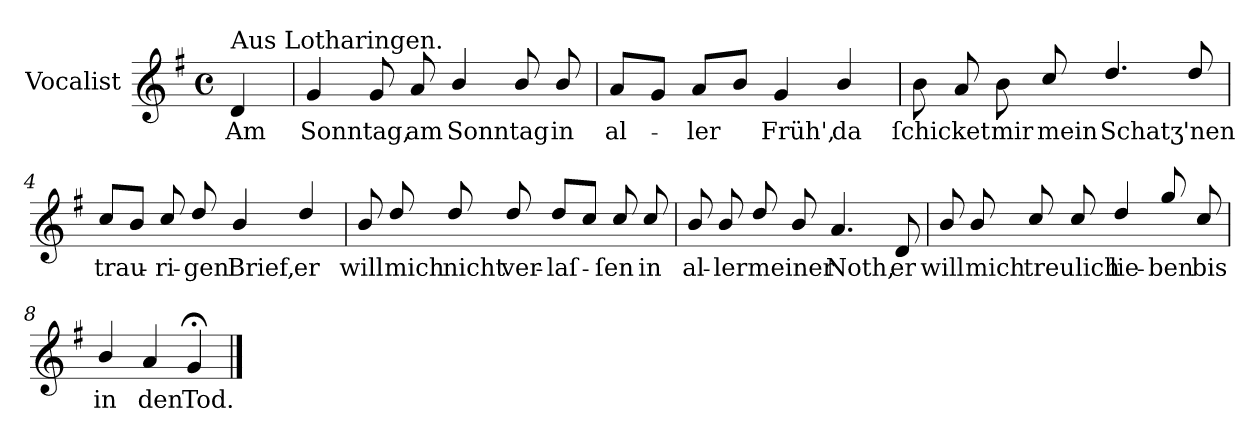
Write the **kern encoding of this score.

**kern	**text
*part1	*part1
*staff1	*staff1
*I"Vocalist	*
*k[f#]	*
*G:	*
*M4/4	*
*met(c)	*
=	=
!LO:TX:a:t=Aus Lotharingen.	!
4d	Am
=1	=1
4g	Sonntag,
8g	.
8a	am
4b/	Sonntag
8b/	.
8b/	in
=2	=2
8aL	al-
8gJ	.
8aL	-ler
8bJ	.
4g	Früh',
4b/	da
=3	=3
8b	ſchicket
8a	.
8b	mir
8cc/	mein
4.dd/	Schatʒ
8dd/	'nen
=4	=4
8cc/L	trau-
8bJ	.
8cc/	-ri-
8dd/	-gen
4b/	Brief,
4dd/	er
=5	=5
8b/	will
8dd/	mich
8dd/	nicht
8dd/	ver-
8dd/L	-laſ-
8ccJ	.
8cc/	-ſen
8cc/	in
=6	=6
8b/	al-
8b/	-ler
8dd/	meiner
8b/	.
4.a	Noth,
8d	er
=7	=7
8b/	will
8b/	mich
8cc/	treulich
8cc/	.
4dd/	lie-
8gg/	-ben
8cc/	bis
=8	=8
4b/	in
4a	den
4g;<	Tod.
==	==
*-	*-
